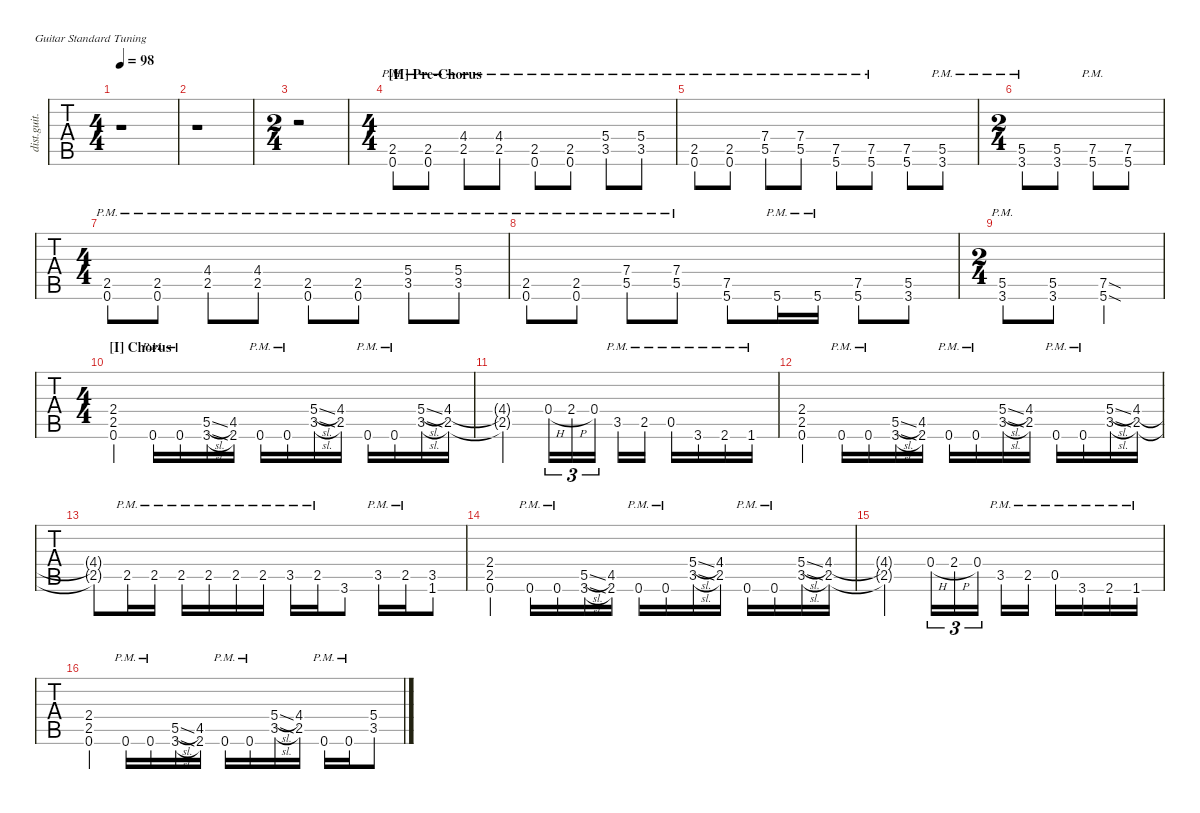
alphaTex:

\defaultSystemsLayout 4
\hideDynamics
\bracketExtendMode nobrackets
\otherSystemsTrackNameOrientation horizontal
\track ("Rhythm Guitar (James)" "dist.guit.") {instrument distortionguitar}
\staff {tabs}
\tuning (E4 B3 G3 D3 A2 E2)
\ts (4 4)
\beaming (8 2 2 2 2)
\tempo 98
\clef g2
\ks eminor
r.1{dy mf} |
r.1 |
\ts (2 4)
\beaming (8 2 2)
r.2 |
\ts (4 4)
\beaming (8 2 2 2 2)
\section ("H" "Pre-Chorus")
(0.6{pm acc forcenatural} 2.5{pm acc forcenatural}).8 (0.6{pm acc forcenatural} 2.5{pm acc forcenatural}).8 (2.5{pm acc forcenatural} 4.4{pm acc #}).8 (2.5{pm acc forcenatural} 4.4{pm acc #}).8 (0.6{pm acc forcenatural} 2.5{pm acc forcenatural}).8 (0.6{pm acc forcenatural} 2.5{pm acc forcenatural}).8 (3.5{pm acc forcenatural} 5.4{pm acc forcenatural}).8 (3.5{pm acc forcenatural} 5.4{pm acc forcenatural}).8 |
(0.6{pm acc forcenatural} 2.5{pm acc forcenatural}).8 (0.6{pm acc forcenatural} 2.5{pm acc forcenatural}).8 (5.5{pm acc forcenatural} 7.4{pm acc forcenatural}).8 (5.5{pm acc forcenatural} 7.4{pm acc forcenatural}).8 (5.6{pm acc forcenatural} 7.5{pm acc forcenatural}).8 (5.6{pm acc forcenatural} 7.5{pm acc forcenatural}).8 (5.6{acc forcenatural} 7.5{acc forcenatural}).8 (3.6{pm acc forcenatural} 5.5{pm acc forcenatural}).8 |
\ts (2 4)
\beaming (8 2 2)
(3.6{pm acc forcenatural} 5.5{pm acc forcenatural}).8 (5.5{acc forcenatural} 3.6{acc forcenatural}).8 (5.6{pm acc forcenatural} 7.5{pm acc forcenatural}).8 (5.6{acc forcenatural} 7.5{acc forcenatural}).8 |
\ts (4 4)
\beaming (8 2 2 2 2)
(0.6{pm acc forcenatural} 2.5{pm acc forcenatural}).8 (0.6{pm acc forcenatural} 2.5{pm acc forcenatural}).8 (2.5{pm acc forcenatural} 4.4{pm acc #}).8 (2.5{pm acc forcenatural} 4.4{pm acc #}).8 (0.6{pm acc forcenatural} 2.5{pm acc forcenatural}).8 (0.6{pm acc forcenatural} 2.5{pm acc forcenatural}).8 (3.5{pm acc forcenatural} 5.4{pm acc forcenatural}).8 (3.5{pm acc forcenatural} 5.4{pm acc forcenatural}).8 |
(0.6{pm acc forcenatural} 2.5{pm acc forcenatural}).8 (0.6{pm acc forcenatural} 2.5{pm acc forcenatural}).8 (5.5{pm acc forcenatural} 7.4{pm acc forcenatural}).8 (5.5{pm acc forcenatural} 7.4{pm acc forcenatural}).8 (5.6{acc forcenatural} 7.5{acc forcenatural}).8 5.6{pm acc forcenatural}.16 5.6{pm acc forcenatural}.16 (5.6{acc forcenatural} 7.5{acc forcenatural}).8 (3.6{acc forcenatural} 5.5{acc forcenatural}).8 |
\ts (2 4)
\beaming (8 2 2)
(3.6{pm acc forcenatural} 5.5{pm acc forcenatural}).8 (3.6{acc forcenatural} 5.5{acc forcenatural}).8 (7.5{sod acc forcenatural} 5.6{sod acc forcenatural}).4 |
\ts (4 4)
\beaming (8 2 2 2 2)
\section ("I" "Chorus")
(0.6{acc forcenatural} 2.5{acc forcenatural} 2.4{acc forcenatural}).4 0.6{pm acc forcenatural}.16 0.6{pm acc forcenatural}.16 (3.6{sl acc forcenatural} 5.5{sl acc forcenatural}).16 (4.5{acc #} 2.6{acc #}).16 0.6{pm acc forcenatural}.16 0.6{pm acc forcenatural}.16 (3.5{sl acc forcenatural} 5.4{sl acc forcenatural}).16 (4.4{acc #} 2.5{acc forcenatural}).16 0.6{pm acc forcenatural}.16 0.6{pm acc forcenatural}.16 (3.5{sl acc forcenatural} 5.4{sl acc forcenatural}).16 (4.4{acc #} 2.5{acc forcenatural}).16 |
(4.4{t acc #} 2.5{t acc forcenatural}).2 0.4{h acc forcenatural}.16{tu (3 2)} 2.4{h acc forcenatural}.16{tu (3 2)} 0.4{acc forcenatural}.16{tu (3 2)} 3.5{pm acc forcenatural}.16 2.5{pm acc forcenatural}.16 0.5{pm acc forcenatural}.16 3.6{pm acc forcenatural}.16 2.6{pm acc #}.16 1.6{pm acc forcenatural}.16 |
(0.6{acc forcenatural} 2.5{acc forcenatural} 2.4{acc forcenatural}).4 0.6{pm acc forcenatural}.16 0.6{pm acc forcenatural}.16 (3.6{sl acc forcenatural} 5.5{sl acc forcenatural}).16 (4.5{acc #} 2.6{acc #}).16 0.6{pm acc forcenatural}.16 0.6{pm acc forcenatural}.16 (3.5{sl acc forcenatural} 5.4{sl acc forcenatural}).16 (4.4{acc #} 2.5{acc forcenatural}).16 0.6{pm acc forcenatural}.16 0.6{pm acc forcenatural}.16 (3.5{sl acc forcenatural} 5.4{sl acc forcenatural}).16 (4.4{acc #} 2.5{acc forcenatural}).16 |
(2.5{t acc forcenatural} 4.4{t acc #}).8 2.5{pm acc forcenatural}.16 2.5{pm acc forcenatural}.16 2.5{pm acc forcenatural}.16 2.5{pm acc forcenatural}.16 2.5{pm acc forcenatural}.16 2.5{pm acc forcenatural}.16 3.5{pm acc forcenatural}.16 2.5{pm acc forcenatural}.16 3.6{acc forcenatural}.8 3.5{pm acc forcenatural}.16 2.5{pm acc forcenatural}.16 (1.6{acc forcenatural} 3.5{acc forcenatural}).8 |
(0.6{acc forcenatural} 2.5{acc forcenatural} 2.4{acc forcenatural}).4 0.6{pm acc forcenatural}.16 0.6{pm acc forcenatural}.16 (3.6{sl acc forcenatural} 5.5{sl acc forcenatural}).16 (4.5{acc #} 2.6{acc #}).16 0.6{pm acc forcenatural}.16 0.6{pm acc forcenatural}.16 (3.5{sl acc forcenatural} 5.4{sl acc forcenatural}).16 (4.4{acc #} 2.5{acc forcenatural}).16 0.6{pm acc forcenatural}.16 0.6{pm acc forcenatural}.16 (3.5{sl acc forcenatural} 5.4{sl acc forcenatural}).16 (4.4{acc #} 2.5{acc forcenatural}).16 |
(4.4{t acc #} 2.5{t acc forcenatural}).2 0.4{h acc forcenatural}.16{tu (3 2)} 2.4{h acc forcenatural}.16{tu (3 2)} 0.4{acc forcenatural}.16{tu (3 2)} 3.5{pm acc forcenatural}.16 2.5{pm acc forcenatural}.16 0.5{pm acc forcenatural}.16 3.6{pm acc forcenatural}.16 2.6{pm acc #}.16 1.6{pm acc forcenatural}.16 |
(0.6{acc forcenatural} 2.5{acc forcenatural} 2.4{acc forcenatural}).4 0.6{pm acc forcenatural}.16 0.6{pm acc forcenatural}.16 (3.6{sl acc forcenatural} 5.5{sl acc forcenatural}).16 (4.5{acc #} 2.6{acc #}).16 0.6{pm acc forcenatural}.16 0.6{pm acc forcenatural}.16 (3.5{sl acc forcenatural} 5.4{sl acc forcenatural}).16 (4.4{acc #} 2.5{acc forcenatural}).16 0.6{pm acc forcenatural}.16 0.6{pm acc forcenatural}.16 (3.5{st acc forcenatural} 5.4{st acc forcenatural}).8
